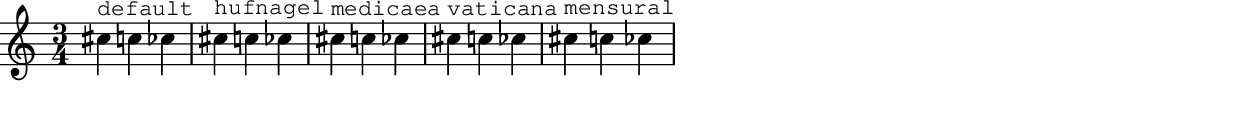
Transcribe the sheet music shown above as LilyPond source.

%% Generated by lilypond-book
%% Options: [exampleindent=10.16\mm,indent=0\mm,line-width=160\mm]
\include "lilypond-book-preamble.ly"


% ****************************************************************
% Start cut-&-pastable-section
% ****************************************************************



\paper {
  indent = 0\mm
  line-width = 160\mm
  % offset the left padding, also add 1mm as lilypond creates cropped
  % images with a little space on the right
  line-width = #(- line-width (* mm  3.000000) (* mm 1))
}

\layout {
  
}





% ****************************************************************
% ly snippet:
% ****************************************************************
\sourcefilename "/home/gub/NewGub/gub/target/linux-x86/src/lilypond-git.sv.gnu.org--lilypond.git-release-unstable/input/regression/accidental-ancient.ly"
\sourcefileline 0

\header {
texidoc = "@cindex Ancient Accidentals
Accidentals are available in different ancient styles, which all
are collected here.
"
}

\version "2.19.21"

\relative {
      \time 3/4
      % FIXME: standard vs default, alteration-FOO vs FOO-alteration
      \override Staff.Accidental.glyph-name-alist = #standard-alteration-glyph-name-alist
      cis''^\markup { \typewriter default } c ces  

      \override Staff.Accidental.glyph-name-alist = #alteration-hufnagel-glyph-name-alist
      cis^\markup { \typewriter hufnagel } c ces  

      \override Staff.Accidental.glyph-name-alist = #alteration-medicaea-glyph-name-alist
      cis^\markup { \typewriter medicaea } c ces  

      \override Staff.Accidental.glyph-name-alist = #alteration-vaticana-glyph-name-alist
      cis^\markup { \typewriter vaticana } c ces  

      \override Staff.Accidental.glyph-name-alist = #alteration-mensural-glyph-name-alist
      cis^\markup { \typewriter mensural } c ces  
}



% ****************************************************************
% end ly snippet
% ****************************************************************
